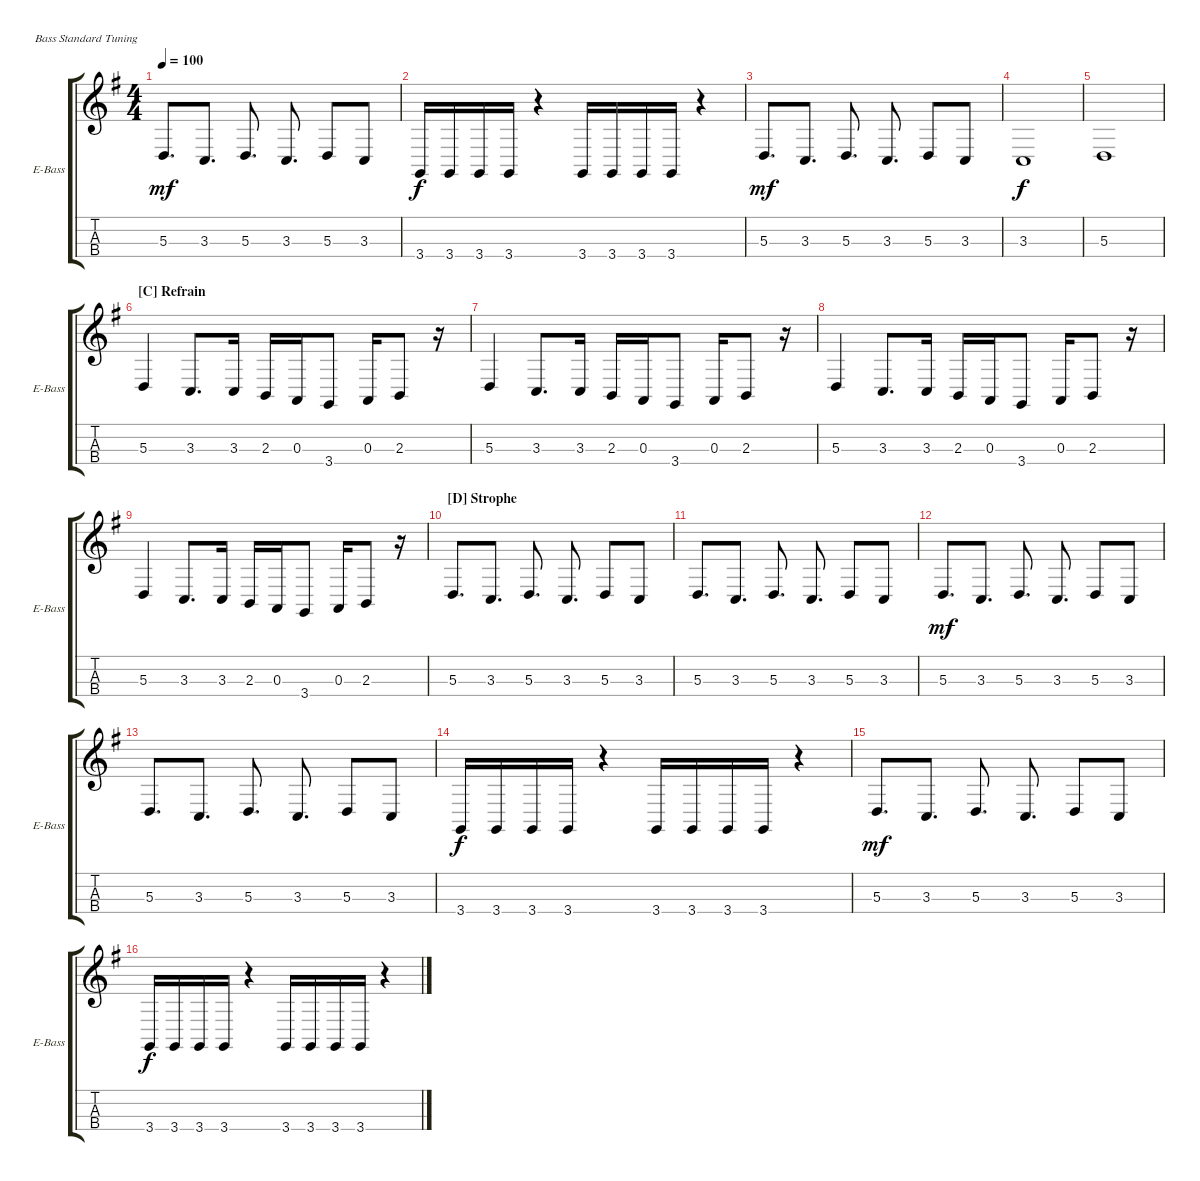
\defaultSystemsLayout 4
\bracketExtendMode groupsimilarinstruments
\singleTrackTrackNamePolicy allsystems
\multiTrackTrackNamePolicy allsystems
\firstSystemTrackNameOrientation horizontal
\otherSystemsTrackNameOrientation horizontal
\track ("Electric Bass" "E-Bass") {instrument electricbassfinger}
\staff {score tabs}
\tuning (G2 D2 A1 E1)
\ts (4 4)
\tempo 100
\clef g2
\scale
0.333333
\ks g
5.3.8{d dy mf} 3.3.8{d} 5.3.8{d} 3.3.8{d} 5.3.8 3.3.8 |
\scale
0.333333 3.4.16{dy f} 3.4.16 3.4.16 3.4.16 r.4 3.4.16 3.4.16 3.4.16 3.4.16 r.4 |
\scale
0.333333 5.3.8{d dy mf} 3.3.8{d} 5.3.8{d} 3.3.8{d} 5.3.8 3.3.8 |
\scale
0.333333 3.3.1{dy f} |
\scale
0.333333 5.3.1 |
\section ("C" "Refrain")
\scale
0.333333 5.3.4 3.3.8{d} 3.3.16 2.3.16 0.3.16 3.4.8 0.3.16 2.3.8 r.16 |
\scale
0.333333 5.3.4 3.3.8{d} 3.3.16 2.3.16 0.3.16 3.4.8 0.3.16 2.3.8 r.16 |
\scale
0.333333 5.3.4 3.3.8{d} 3.3.16 2.3.16 0.3.16 3.4.8 0.3.16 2.3.8 r.16 |
\scale
0.333333 5.3.4 3.3.8{d} 3.3.16 2.3.16 0.3.16 3.4.8 0.3.16 2.3.8 r.16 |
\section ("D" "Strophe")
\scale
0.333333 5.3.8{d} 3.3.8{d} 5.3.8{d} 3.3.8{d} 5.3.8 3.3.8 |
\scale
0.333333 5.3.8{d} 3.3.8{d} 5.3.8{d} 3.3.8{d} 5.3.8 3.3.8 |
\scale
0.333333 5.3.8{d dy mf} 3.3.8{d} 5.3.8{d} 3.3.8{d} 5.3.8 3.3.8 |
\scale
0.333333 5.3.8{d} 3.3.8{d} 5.3.8{d} 3.3.8{d} 5.3.8 3.3.8 |
\scale
0.333333 3.4.16{dy f} 3.4.16 3.4.16 3.4.16 r.4 3.4.16 3.4.16 3.4.16 3.4.16 r.4 |
\scale
0.333333 5.3.8{d dy mf} 3.3.8{d} 5.3.8{d} 3.3.8{d} 5.3.8 3.3.8 |
\scale
0.333333 3.4.16{dy f} 3.4.16 3.4.16 3.4.16 r.4 3.4.16 3.4.16 3.4.16 3.4.16 r.4
